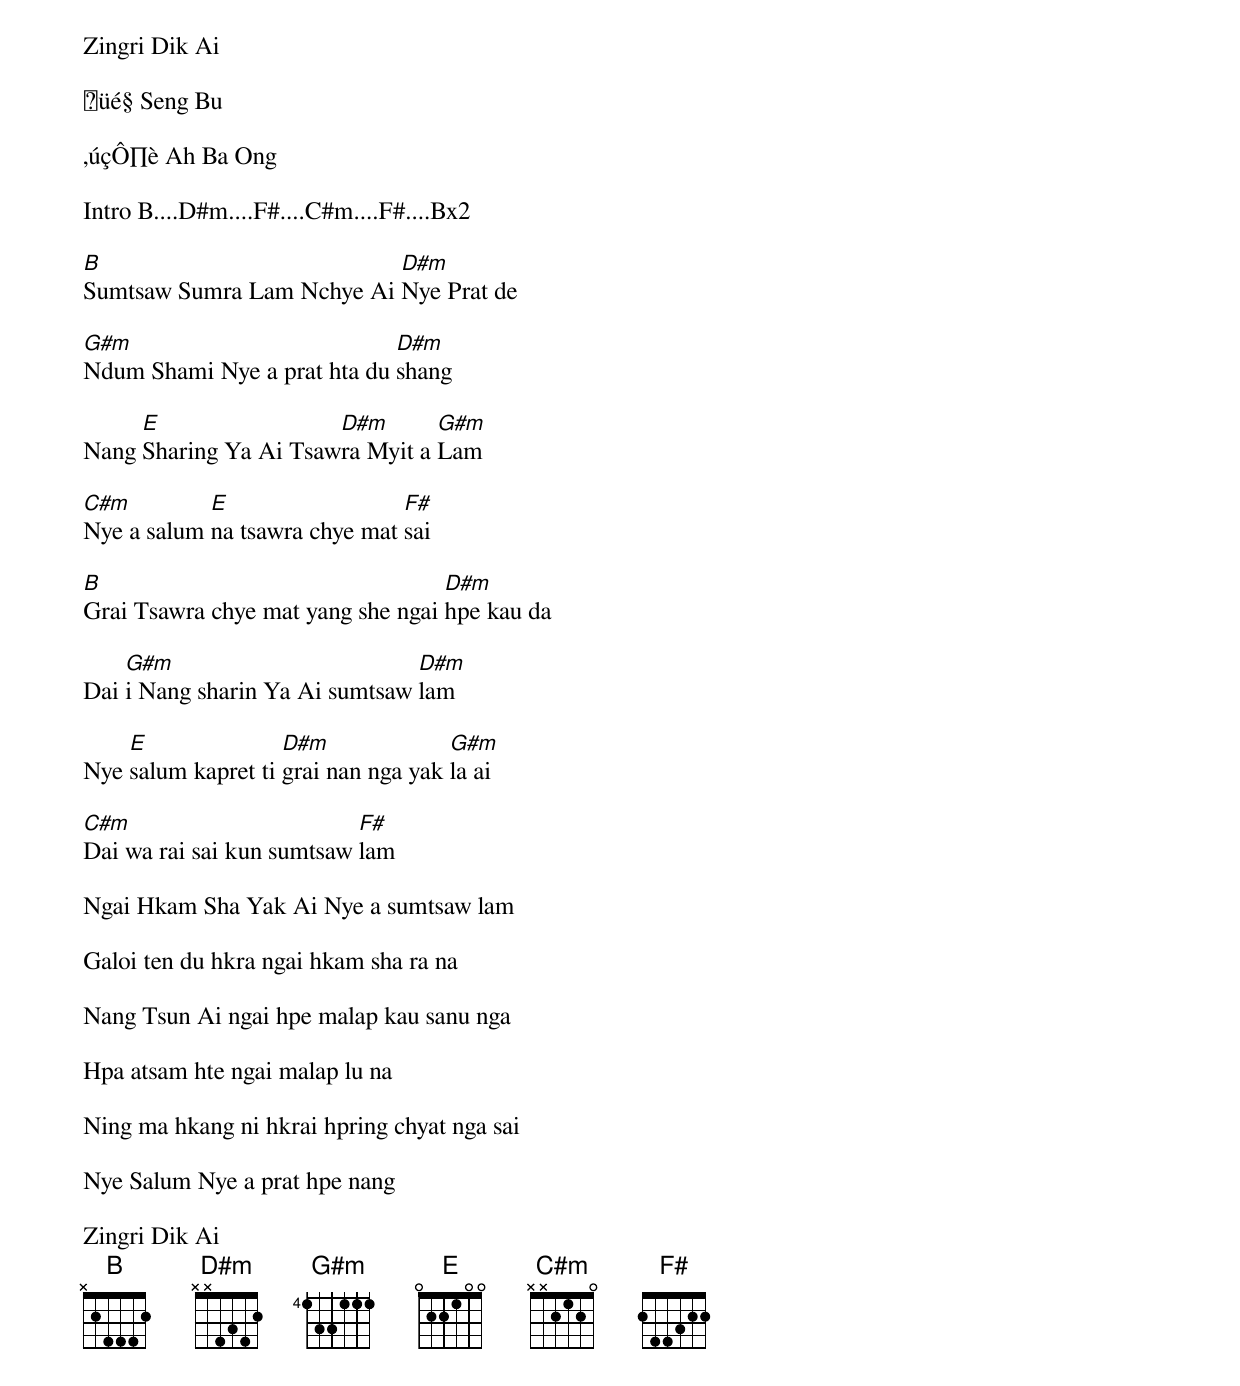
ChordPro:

Zingri Dik Ai

üé§ Seng Bu

‚úçÔ∏è Ah Ba Ong

Intro B....D#m....F#....C#m....F#....Bx2

[B]Sumtsaw Sumra Lam Nchye Ai [D#m]Nye Prat de

[G#m]Ndum Shami Nye a prat hta du [D#m]shang

Nang [E]Sharing Ya Ai Tsaw[D#m]ra Myit a [G#m]Lam

[C#m]Nye a salum [E]na tsawra chye mat [F#]sai

[B]Grai Tsawra chye mat yang she ngai [D#m]hpe kau da

Dai [G#m]i Nang sharin Ya Ai sumtsaw [D#m]lam

Nye [E]salum kapret ti [D#m]grai nan nga yak [G#m]la ai

[C#m]Dai wa rai sai kun sumtsaw [F#]lam

Ngai Hkam Sha Yak Ai Nye a sumtsaw lam

Galoi ten du hkra ngai hkam sha ra na

Nang Tsun Ai ngai hpe malap kau sanu nga

Hpa atsam hte ngai malap lu na

Ning ma hkang ni hkrai hpring chyat nga sai

Nye Salum Nye a prat hpe nang

Zingri Dik Ai
